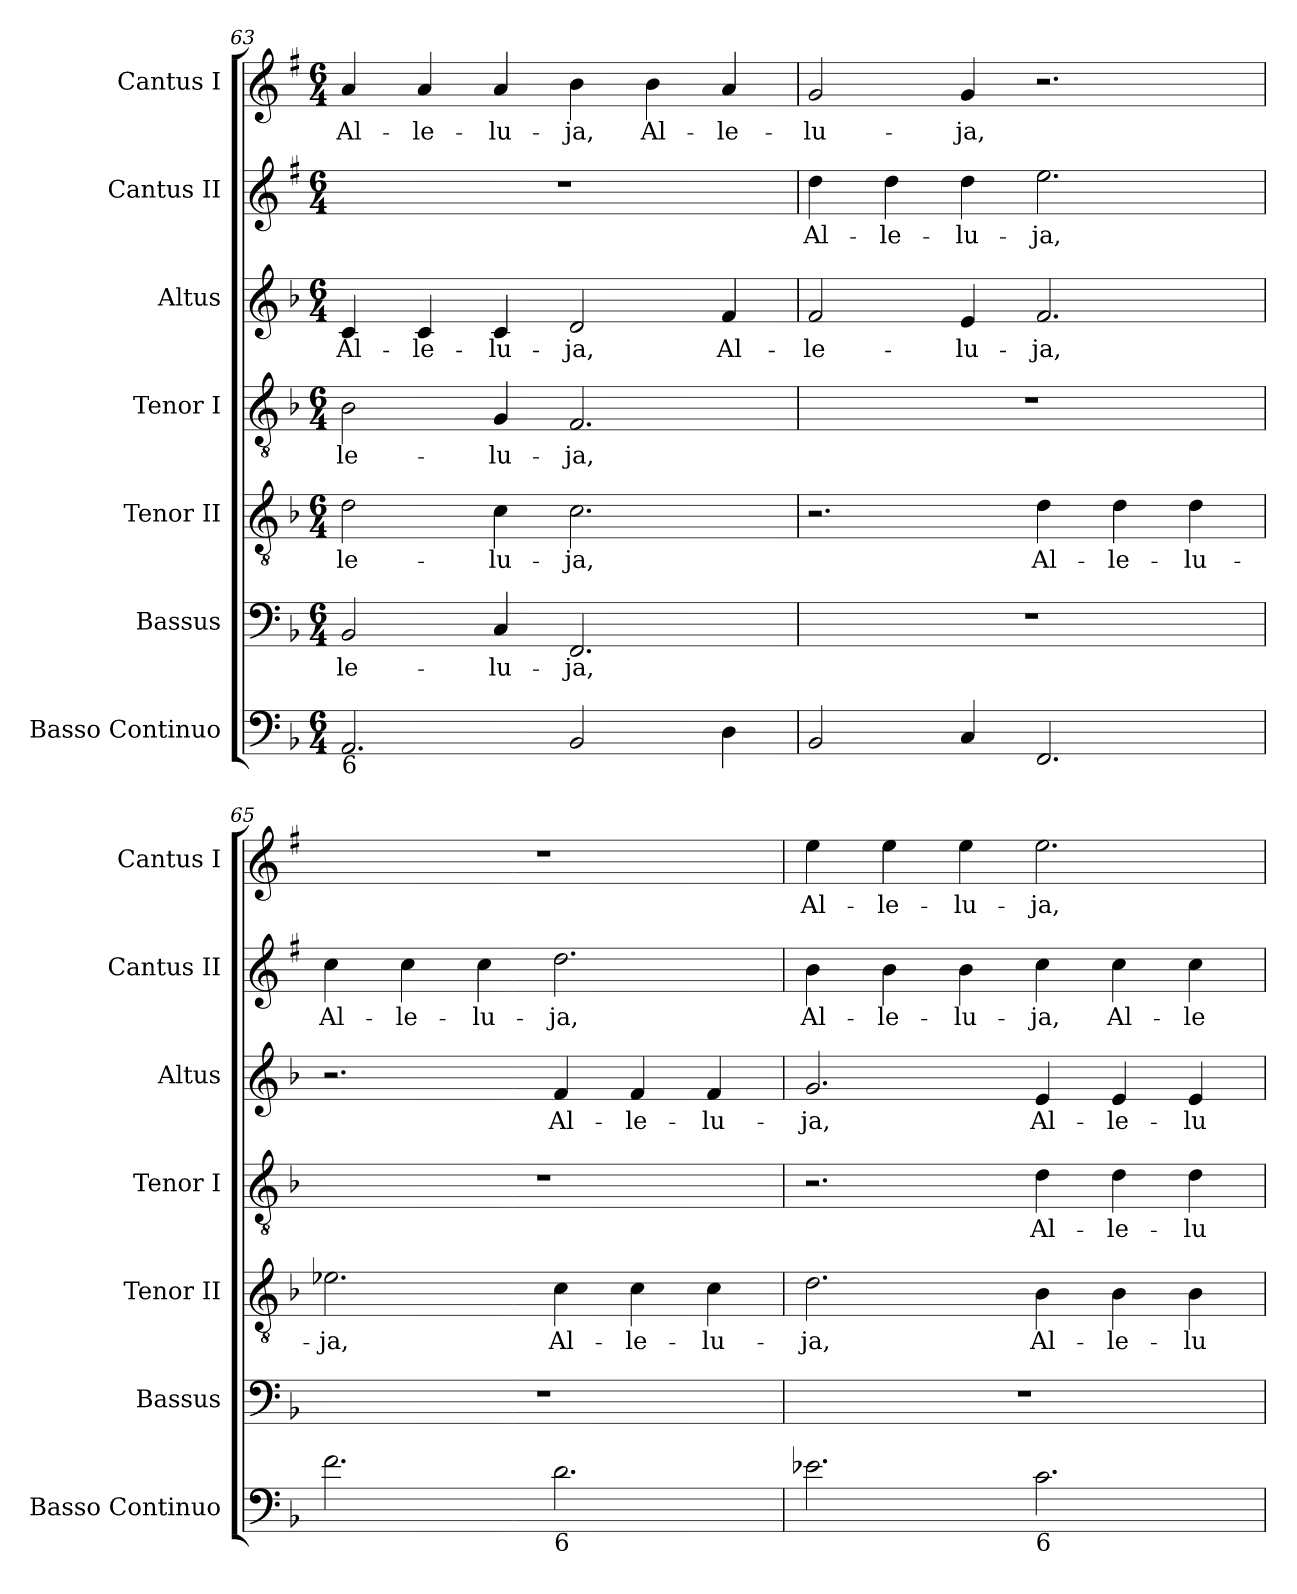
**kern	**kern	**text	**kern	**text	**kern	**text	**kern	**text	**kern	**text	**kern	**text
*part7	*part6	*part6	*part5	*part5	*part4	*part4	*part3	*part3	*part2	*part2	*part1	*part1
*staff7	*staff6	*staff6	*staff5	*staff5	*staff4	*staff4	*staff3	*staff3	*staff2	*staff2	*staff1	*staff1
*I"Basso Continuo	*I"Bassus	*	*I"Tenor II	*	*I"Tenor I	*	*I"Altus	*	*I"Cantus II	*	*I"Cantus I	*
*I'Basso Continuo	*I'Bassus	*	*I'Tenor II	*	*I'Tenor I	*	*I'Altus	*	*I'Cantus II	*	*I'Cantus I	*
!!LO:LB:g=z
*clefF4	*clefF4	*	*clefGv2	*	*clefGv2	*	*clefG2	*	*clefG2	*	*clefG2	*
*	*	*	*	*	*	*	*	*	*ITrd1c2	*	*ITrd1c2	*
*k[b-]	*k[b-]	*	*k[b-]	*	*k[b-]	*	*k[b-]	*	*k[b-]	*	*k[b-]	*
*F:	*F:	*	*F:	*	*F:	*	*F:	*	*F:	*	*F:	*
*M6/4	*M6/4	*	*M6/4	*	*M6/4	*	*M6/4	*	*M6/4	*	*M6/4	*
=63	=63	=63	=63	=63	=63	=63	=63	=63	=63	=63	=63	=63
!LO:TX:b:t=6	!	!	!	!	!	!	!	!	!	!	!	!
!	!	!LO:LY:b	!	!LO:LY:b	!	!LO:LY:b	!	!LO:LY:b	!LO:N:vis=1	!	!	!LO:LY:b
2.AA	2BB-	-le-	2d	-le-	2B-	-le-	4c	Al-	1.r	.	4g	Al-
!	!	!	!	!	!	!	!	!LO:LY:b	!	!	!	!LO:LY:b
.	.	.	.	.	.	.	4c	-le-	.	.	4g	-le-
!	!	!LO:LY:b	!	!LO:LY:b	!	!LO:LY:b	!	!LO:LY:b	!	!	!	!LO:LY:b
.	4C	-lu-	4c	-lu-	4G	-lu-	4c	-lu-	.	.	4g	-lu-
!	!	!LO:LY:b	!	!LO:LY:b	!	!LO:LY:b	!	!LO:LY:b	!	!	!	!LO:LY:b
2BB-	2.FF	-ja,	2.c	-ja,	2.F	-ja,	2d	-ja,	.	.	4a	-ja,
!	!	!	!	!	!	!	!	!	!	!	!	!LO:LY:b
.	.	.	.	.	.	.	.	.	.	.	4a	Al-
!	!	!	!	!	!	!	!	!LO:LY:b	!	!	!	!LO:LY:b
4D	.	.	.	.	.	.	4f	Al-	.	.	4g	-le-
=64	=64	=64	=64	=64	=64	=64	=64	=64	=64	=64	=64	=64
!	!LO:N:vis=1	!	!	!	!LO:N:vis=1	!	!	!LO:LY:b	!	!LO:LY:b	!	!LO:LY:b
2BB-	1.r	.	2.r	.	1.r	.	2f	-le-	4cc	Al-	2f	-lu-
!	!	!	!	!	!	!	!	!	!	!LO:LY:b	!	!
.	.	.	.	.	.	.	.	.	4cc	-le-	.	.
!	!	!	!	!	!	!	!	!LO:LY:b	!	!LO:LY:b	!	!LO:LY:b
4C	.	.	.	.	.	.	4e	-lu-	4cc	-lu-	4f	-ja,
!	!	!	!	!LO:LY:b	!	!	!	!LO:LY:b	!	!LO:LY:b	!	!
2.FF	.	.	4d	Al-	.	.	2.f	-ja,	2.dd	-ja,	2.r	.
!	!	!	!	!LO:LY:b	!	!	!	!	!	!	!	!
.	.	.	4d	-le-	.	.	.	.	.	.	.	.
!	!	!	!	!LO:LY:b	!	!	!	!	!	!	!	!
.	.	.	4d	-lu-	.	.	.	.	.	.	.	.
=65	=65	=65	=65	=65	=65	=65	=65	=65	=65	=65	=65	=65
!	!LO:N:vis=1	!	!	!LO:LY:b	!LO:N:vis=1	!	!	!	!	!LO:LY:b	!LO:N:vis=1	!
2.f	1.r	.	2.e-X	-ja,	1.r	.	2.r	.	4b-	Al-	1.r	.
!	!	!	!	!	!	!	!	!	!	!LO:LY:b	!	!
.	.	.	.	.	.	.	.	.	4b-	-le-	.	.
!	!	!	!	!	!	!	!	!	!	!LO:LY:b	!	!
.	.	.	.	.	.	.	.	.	4b-	-lu-	.	.
!LO:TX:b:t=6	!	!	!	!	!	!	!	!	!	!	!	!
!	!	!	!	!LO:LY:b	!	!	!	!LO:LY:b	!	!LO:LY:b	!	!
2.d	.	.	4c	Al-	.	.	4f	Al-	2.cc	-ja,	.	.
!	!	!	!	!LO:LY:b	!	!	!	!LO:LY:b	!	!	!	!
.	.	.	4c	-le-	.	.	4f	-le-	.	.	.	.
!	!	!	!	!LO:LY:b	!	!	!	!LO:LY:b	!	!	!	!
.	.	.	4c	-lu-	.	.	4f	-lu-	.	.	.	.
!!LO:LB:g=z
=66	=66	=66	=66	=66	=66	=66	=66	=66	=66	=66	=66	=66
!	!LO:N:vis=1	!	!	!LO:LY:b	!	!	!	!LO:LY:b	!	!LO:LY:b	!	!LO:LY:b
2.e-X	1.r	.	2.d	-ja,	2.r	.	2.g	-ja,	4a	Al-	4dd	Al-
!	!	!	!	!	!	!	!	!	!	!LO:LY:b	!	!LO:LY:b
.	.	.	.	.	.	.	.	.	4a	-le-	4dd	-le-
!	!	!	!	!	!	!	!	!	!	!LO:LY:b	!	!LO:LY:b
.	.	.	.	.	.	.	.	.	4a	-lu-	4dd	-lu-
!LO:TX:b:t=6	!	!	!	!	!	!	!	!	!	!	!	!
!	!	!	!	!LO:LY:b	!	!LO:LY:b	!	!LO:LY:b	!	!LO:LY:b	!	!LO:LY:b
2.c	.	.	4B-	Al-	4d	Al-	4e	Al-	4b-	-ja,	2.dd	-ja,
!	!	!	!	!LO:LY:b	!	!LO:LY:b	!	!LO:LY:b	!	!LO:LY:b	!	!
.	.	.	4B-	-le-	4d	-le-	4e	-le-	4b-	Al-	.	.
!	!	!	!	!LO:LY:b	!	!LO:LY:b	!	!LO:LY:b	!	!LO:LY:b	!	!
.	.	.	4B-	-lu-	4d	-lu-	4e	-lu-	4b-	-le-	.	.
=	=	=	=	=	=	=	=	=	=	=	=	=
*-	*-	*-	*-	*-	*-	*-	*-	*-	*-	*-	*-	*-
